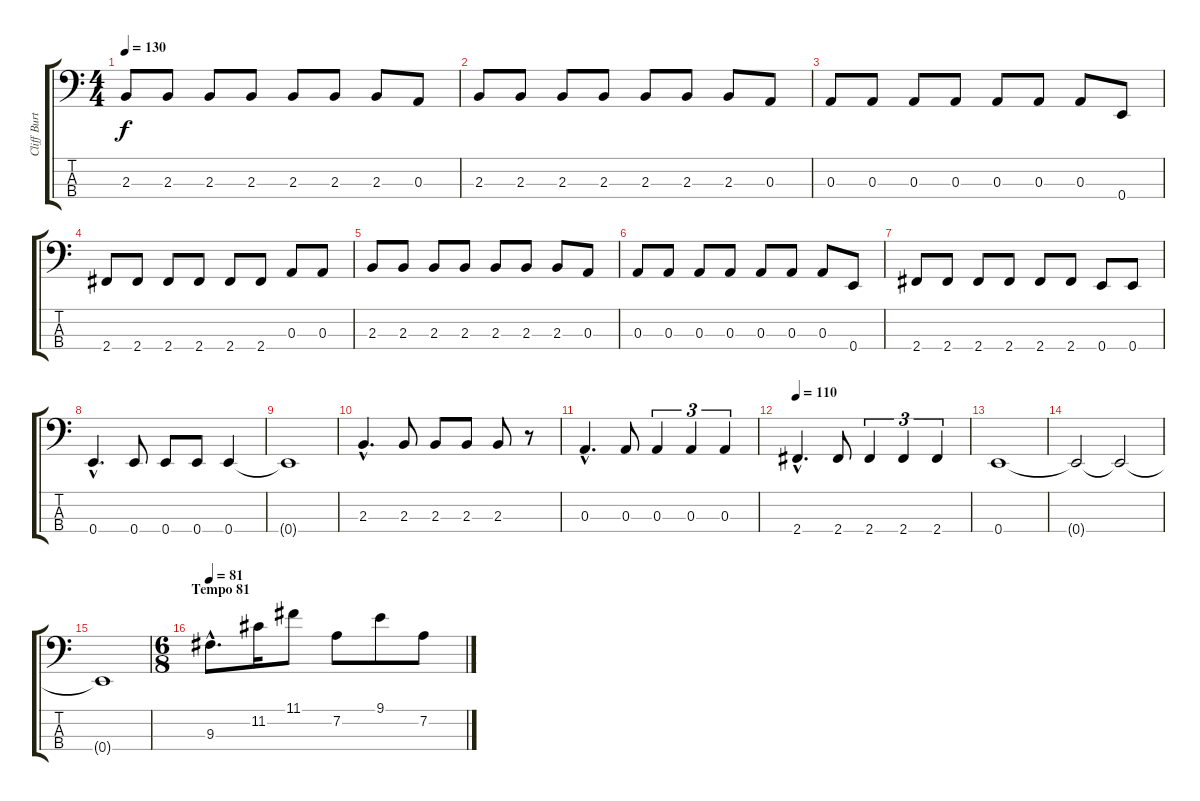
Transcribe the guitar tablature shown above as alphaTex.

\track ("Cliff Burton" "Cliff Burt") {instrument electricbassfinger}
\staff {score tabs}
\tuning (G2 D2 A1 E1) {hide}
\ts (4 4)
\tempo 130
\clef f4
\ks c
2.3.8{dy f} 2.3.8 2.3.8 2.3.8 2.3.8 2.3.8 2.3.8 0.3.8 |
2.3.8 2.3.8 2.3.8 2.3.8 2.3.8 2.3.8 2.3.8 0.3.8 |
0.3.8 0.3.8 0.3.8 0.3.8 0.3.8 0.3.8 0.3.8 0.4.8 |
2.4.8 2.4.8 2.4.8 2.4.8 2.4.8 2.4.8 0.3.8 0.3.8 |
2.3.8 2.3.8 2.3.8 2.3.8 2.3.8 2.3.8 2.3.8 0.3.8 |
0.3.8 0.3.8 0.3.8 0.3.8 0.3.8 0.3.8 0.3.8 0.4.8 |
2.4.8 2.4.8 2.4.8 2.4.8 2.4.8 2.4.8 0.4.8 0.4.8 |
0.4{hac}.4{d} 0.4.8 0.4.8 0.4.8 0.4.4 |
0.4{t}.1 |
2.3{hac}.4{d} 2.3.8 2.3.8 2.3.8 2.3.8 r.8 |
0.3{hac}.4{d} 0.3.8 0.3.4{tu (3 2)} 0.3.4{tu (3 2)} 0.3.4{tu (3 2)} |
\tempo 110
2.4{hac}.4{d} 2.4.8 2.4.4{tu (3 2)} 2.4.4{tu (3 2)} 2.4.4{tu (3 2)} |
0.4.1 |
0.4{t}.2 0.4{t}.2 |
0.4{t}.1 |
\ts (6 8)
\section ("" "Tempo 81")
\tempo 81
9.3{hac}.8{d} 11.2.16 11.1.8 7.2.8 9.1.8 7.2.8
